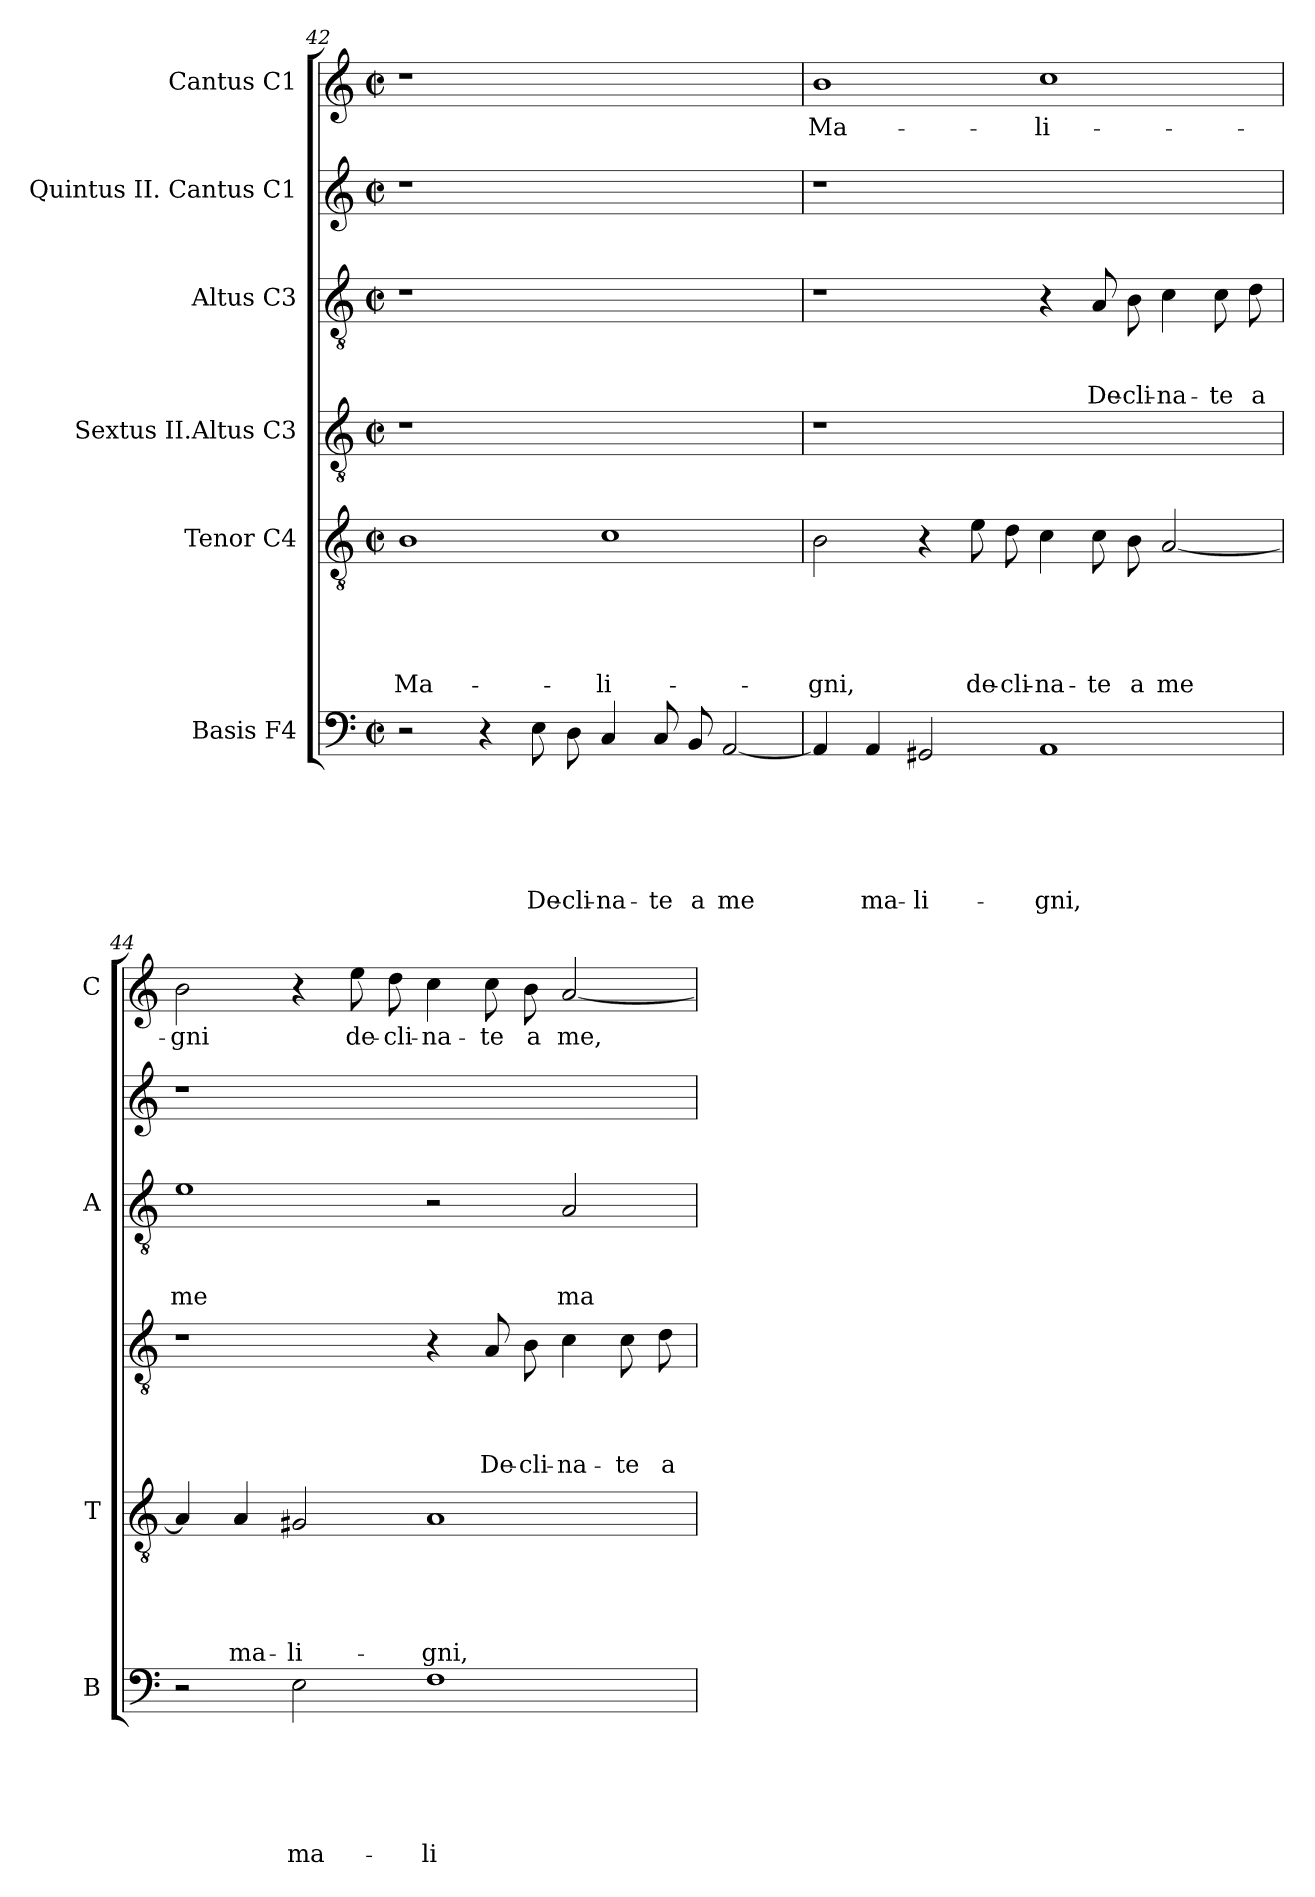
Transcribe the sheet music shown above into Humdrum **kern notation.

**kern	**text	**text	**text	**text	**text	**text	**kern	**text	**text	**text	**text	**text	**kern	**text	**text	**text	**text	**kern	**text	**text	**text	**kern	**kern	**text
*part6	*part6	*part6	*part6	*part6	*part6	*part6	*part5	*part5	*part5	*part5	*part5	*part5	*part4	*part4	*part4	*part4	*part4	*part3	*part3	*part3	*part3	*part2	*part1	*part1
*staff6	*staff6	*staff6	*staff6	*staff6	*staff6	*staff6	*staff5	*staff5	*staff5	*staff5	*staff5	*staff5	*staff4	*staff4	*staff4	*staff4	*staff4	*staff3	*staff3	*staff3	*staff3	*staff2	*staff1	*staff1
*I"Basis F4	*	*	*	*	*	*	*I"Tenor C4	*	*	*	*	*	*I"Sextus II.Altus C3	*	*	*	*	*I"Altus C3	*	*	*	*I"Quintus II. Cantus C1	*I"Cantus C1	*
*I'B	*	*	*	*	*	*	*I'T	*	*	*	*	*	*	*	*	*	*	*I'A	*	*	*	*	*I'C	*
!!LO:PB:g=z
*clefF4	*	*	*	*	*	*	*clefGv2	*	*	*	*	*	*clefGv2	*	*	*	*	*clefGv2	*	*	*	*clefG2	*clefG2	*
*k[]	*	*	*	*	*	*	*k[]	*	*	*	*	*	*k[]	*	*	*	*	*k[]	*	*	*	*k[]	*k[]	*
*C:	*	*	*	*	*	*	*C:	*	*	*	*	*	*C:	*	*	*	*	*C:	*	*	*	*C:	*C:	*
*M2/2	*	*	*	*	*	*	*M2/2	*	*	*	*	*	*M2/2	*	*	*	*	*M2/2	*	*	*	*M2/2	*M2/2	*
*met(c|)	*	*	*	*	*	*	*met(c|)	*	*	*	*	*	*met(c|)	*	*	*	*	*met(c|)	*	*	*	*met(c|)	*met(c|)	*
=42X1	=42X1	=42X1	=42X1	=42X1	=42X1	=42X1	=42X1	=42X1	=42X1	=42X1	=42X1	=42X1	=42X1	=42X1	=42X1	=42X1	=42X1	=42X1	=42X1	=42X1	=42X1	=42X1	=42X1	=42X1
2r	.	.	.	.	.	.	1B	.	.	.	.	Ma-	1r	.	.	.	.	1r	.	.	.	1r	1r	.
4r	.	.	.	.	.	.	.	.	.	.	.	.	.	.	.	.	.	.	.	.	.	.	.	.
8E\	.	.	.	.	.	De-	.	.	.	.	.	.	.	.	.	.	.	.	.	.	.	.	.	.
8D\	.	.	.	.	.	-cli-	.	.	.	.	.	.	.	.	.	.	.	.	.	.	.	.	.	.
4C/	.	.	.	.	.	-na-	1c	.	.	.	.	-li-	1ryy	.	.	.	.	1ryy	.	.	.	1ryy	1ryy	.
8C/	.	.	.	.	.	-te	.	.	.	.	.	.	.	.	.	.	.	.	.	.	.	.	.	.
8BB/	.	.	.	.	.	a	.	.	.	.	.	.	.	.	.	.	.	.	.	.	.	.	.	.
[2AA/	.	.	.	.	.	me	.	.	.	.	.	.	.	.	.	.	.	.	.	.	.	.	.	.
=43	=43	=43	=43	=43	=43	=43	=43	=43	=43	=43	=43	=43	=43	=43	=43	=43	=43	=43	=43	=43	=43	=43	=43	=43
4AA/]	.	.	.	.	.	.	2B\	.	.	.	.	-gni,	1r	.	.	.	.	1r	.	.	.	1r	1b	Ma-
4AA/	.	.	.	.	.	ma-	.	.	.	.	.	.	.	.	.	.	.	.	.	.	.	.	.	.
2GG#X/	.	.	.	.	.	-li-	4r	.	.	.	.	.	.	.	.	.	.	.	.	.	.	.	.	.
.	.	.	.	.	.	.	8e\	.	.	.	.	de-	.	.	.	.	.	.	.	.	.	.	.	.
.	.	.	.	.	.	.	8d\	.	.	.	.	-cli-	.	.	.	.	.	.	.	.	.	.	.	.
1AA	.	.	.	.	.	-gni,	4c\	.	.	.	.	-na-	1ryy	.	.	.	.	4r	.	.	.	1ryy	1cc	-li-
.	.	.	.	.	.	.	8c\	.	.	.	.	-te	.	.	.	.	.	8A/	.	.	De-	.	.	.
.	.	.	.	.	.	.	8B\	.	.	.	.	a	.	.	.	.	.	8B\	.	.	-cli-	.	.	.
.	.	.	.	.	.	.	[2A/	.	.	.	.	me	.	.	.	.	.	4c\	.	.	-na-	.	.	.
.	.	.	.	.	.	.	.	.	.	.	.	.	.	.	.	.	.	8c\	.	.	-te	.	.	.
.	.	.	.	.	.	.	.	.	.	.	.	.	.	.	.	.	.	8d\	.	.	a	.	.	.
=44	=44	=44	=44	=44	=44	=44	=44	=44	=44	=44	=44	=44	=44	=44	=44	=44	=44	=44	=44	=44	=44	=44	=44	=44
2r	.	.	.	.	.	.	4A/]	.	.	.	.	.	1r	.	.	.	.	1e	.	.	me	1r	2b\	-gni
.	.	.	.	.	.	.	4A/	.	.	.	.	ma-	.	.	.	.	.	.	.	.	.	.	.	.
2E\	.	.	.	.	.	ma-	2G#X/	.	.	.	.	-li-	.	.	.	.	.	.	.	.	.	.	4r	.
.	.	.	.	.	.	.	.	.	.	.	.	.	.	.	.	.	.	.	.	.	.	.	8ee\	de-
.	.	.	.	.	.	.	.	.	.	.	.	.	.	.	.	.	.	.	.	.	.	.	8dd\	-cli-
1F	.	.	.	.	.	-li-	1A	.	.	.	.	-gni,	4r	.	.	.	.	2r	.	.	.	1ryy	4cc\	-na-
.	.	.	.	.	.	.	.	.	.	.	.	.	8A/	.	.	.	De-	.	.	.	.	.	8cc\	-te
.	.	.	.	.	.	.	.	.	.	.	.	.	8B\	.	.	.	-cli-	.	.	.	.	.	8b\	a
.	.	.	.	.	.	.	.	.	.	.	.	.	4c\	.	.	.	-na-	2A/	.	.	ma-	.	[2a/	me,
.	.	.	.	.	.	.	.	.	.	.	.	.	8c\	.	.	.	-te	.	.	.	.	.	.	.
.	.	.	.	.	.	.	.	.	.	.	.	.	8d\	.	.	.	a	.	.	.	.	.	.	.
=	=	=	=	=	=	=	=	=	=	=	=	=	=	=	=	=	=	=	=	=	=	=	=	=
*-	*-	*-	*-	*-	*-	*-	*-	*-	*-	*-	*-	*-	*-	*-	*-	*-	*-	*-	*-	*-	*-	*-	*-	*-
